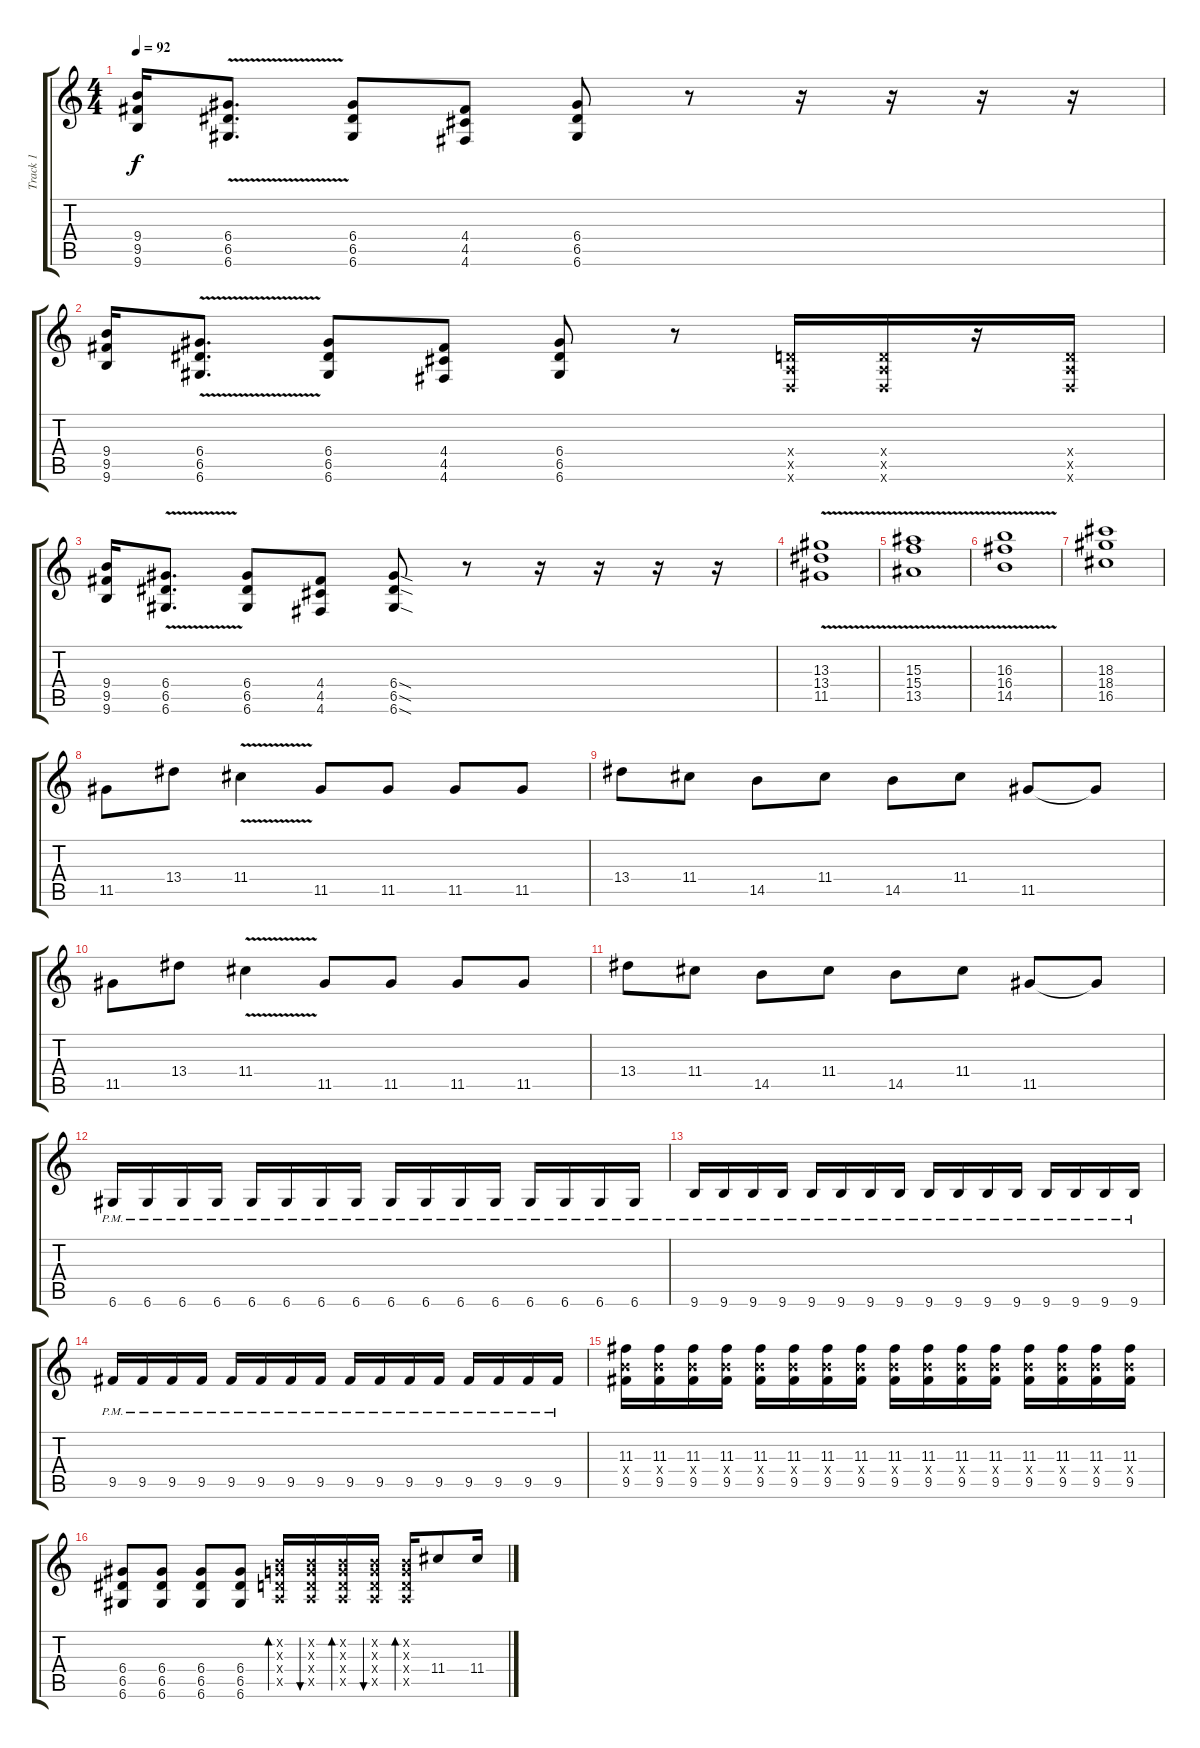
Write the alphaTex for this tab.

\track ("Track 1" "Track 1") {instrument distortionguitar}
\staff {score tabs}
\tuning (E4 B3 G3 D3 A2 D2) {hide}
\ts (4 4)
\tempo 92
\clef g2
\ks c
(9.4 9.5 9.6).16{dy f} (6.4{v} 6.5{v} 6.6{v}).8{d} (6.4 6.5 6.6).8 (4.4 4.5 4.6).8 (6.4 6.5 6.6).8 r.8 r.16 r.16 r.16 r.16 |
(9.4 9.5 9.6).16 (6.4{v} 6.5{v} 6.6{v}).8{d} (6.4 6.5 6.6).8 (4.4 4.5 4.6).8 (6.4 6.5 6.6).8 r.8 (0.4{x} 0.5{x} 0.6{x}).16 (0.4{x} 0.5{x} 0.6{x}).16 r.16 (0.4{x} 0.5{x} 0.6{x}).16 |
(9.4 9.5 9.6).16 (6.4{v} 6.5{v} 6.6{v}).8{d} (6.4 6.5 6.6).8 (4.4 4.5 4.6).8 (6.4{sod} 6.5{sod} 6.6{sod}).8 r.8 r.16 r.16 r.16 r.16 |
(13.3{v} 13.4{v} 11.5{v}).1 |
(15.3{v} 15.4{v} 13.5{v}).1 |
(16.3{v} 16.4{v} 14.5{v}).1 |
(18.3 18.4 16.5).1 |
11.5.8 13.4.8 11.4{v}.4 11.5.8 11.5.8 11.5.8 11.5.8 |
13.4.8 11.4.8 14.5.8 11.4.8 14.5.8 11.4.8 11.5.8 11.5{t}.8 |
11.5.8 13.4.8 11.4{v}.4 11.5.8 11.5.8 11.5.8 11.5.8 |
13.4.8 11.4.8 14.5.8 11.4.8 14.5.8 11.4.8 11.5.8 11.5{t}.8 |
6.6{pm}.16 6.6{pm}.16 6.6{pm}.16 6.6{pm}.16 6.6{pm}.16 6.6{pm}.16 6.6{pm}.16 6.6{pm}.16 6.6{pm}.16 6.6{pm}.16 6.6{pm}.16 6.6{pm}.16 6.6{pm}.16 6.6{pm}.16 6.6{pm}.16 6.6{pm}.16 |
9.6{pm}.16 9.6{pm}.16 9.6{pm}.16 9.6{pm}.16 9.6{pm}.16 9.6{pm}.16 9.6{pm}.16 9.6{pm}.16 9.6{pm}.16 9.6{pm}.16 9.6{pm}.16 9.6{pm}.16 9.6{pm}.16 9.6{pm}.16 9.6{pm}.16 9.6{pm}.16 |
9.5{pm}.16 9.5{pm}.16 9.5{pm}.16 9.5{pm}.16 9.5{pm}.16 9.5{pm}.16 9.5{pm}.16 9.5{pm}.16 9.5{pm}.16 9.5{pm}.16 9.5{pm}.16 9.5{pm}.16 9.5{pm}.16 9.5{pm}.16 9.5{pm}.16 9.5{pm}.16 |
(11.3 9.4{x} 9.5).16 (11.3 9.4{x} 9.5).16 (11.3 9.4{x} 9.5).16 (11.3 9.4{x} 9.5).16 (11.3 9.4{x} 9.5).16 (11.3 9.4{x} 9.5).16 (11.3 9.4{x} 9.5).16 (11.3 9.4{x} 9.5).16 (11.3 9.4{x} 9.5).16 (11.3 9.4{x} 9.5).16 (11.3 9.4{x} 9.5).16 (11.3 9.4{x} 9.5).16 (11.3 9.4{x} 9.5).16 (11.3 9.4{x} 9.5).16 (11.3 9.4{x} 9.5).16 (11.3 9.4{x} 9.5).16 |
(6.4 6.5 6.6).8 (6.4 6.5 6.6).8 (6.4 6.5 6.6).8 (6.4 6.5 6.6).8 (0.2{x} 0.3{x} 0.4{x} 0.5{x}).16{bd 60} (0.2{x} 0.3{x} 0.4{x} 0.5{x}).16{bu 60} (0.2{x} 0.3{x} 0.4{x} 0.5{x}).16{bd 60} (0.2{x} 0.3{x} 0.4{x} 0.5{x}).16{bu 60} (0.2{x} 0.3{x} 0.4{x} 0.5{x}).16{bd 60} 11.4.8 11.4.16
